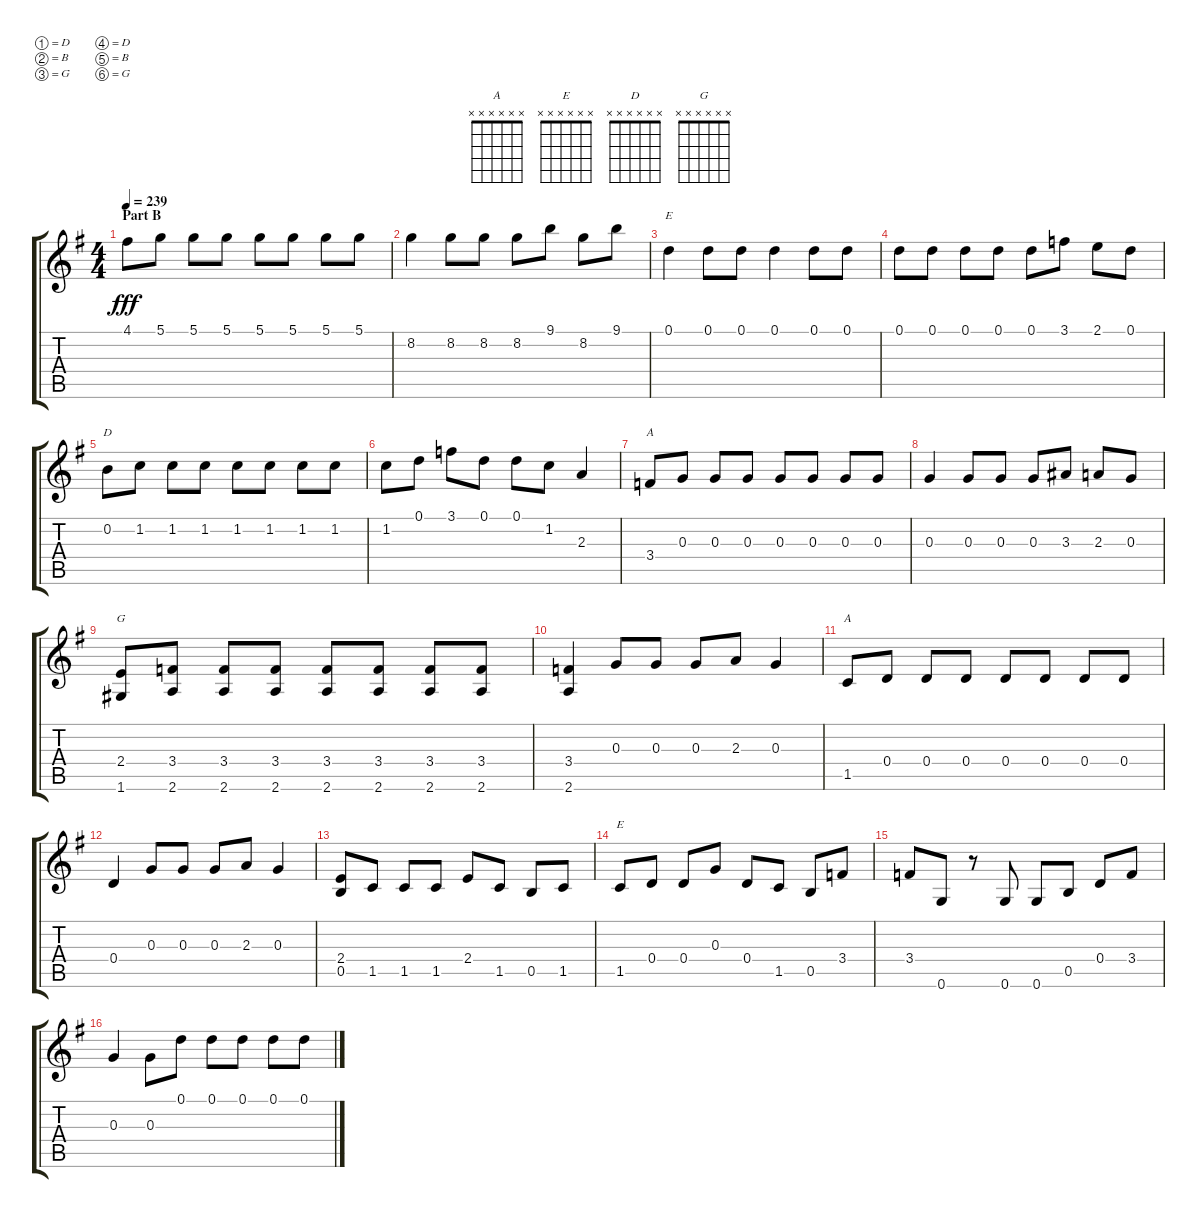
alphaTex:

\bracketExtendMode groupsimilarinstruments
\singleTrackTrackNamePolicy hidden
\multiTrackTrackNamePolicy hidden
\firstSystemTrackNameOrientation horizontal
\otherSystemsTrackNameOrientation horizontal
\track ("Dobro" "Dobro") {instrument acousticguitarsteel}
\staff {score tabs}
\tuning (D4 B3 G3 D3 B2 G2)
\chord ("A" x x x x x x)
\chord ("E" x x x x x x)
\chord ("D" x x x x x x)
\chord ("G" x x x x x x)
\ts (4 4)
\section ("" "Part B")
\tempo 239
\clef g2
\ks g
4.1.8{dy fff} 5.1.8 5.1.8 5.1.8 5.1.8 5.1.8 5.1.8 5.1.8 |
8.2.4 8.2.8 8.2.8 8.2.8 9.1.8 8.2.8 9.1.8 |
0.1.4{ch "E"} 0.1.8 0.1.8 0.1.4 0.1.8 0.1.8 |
0.1.8 0.1.8 0.1.8 0.1.8 0.1.8 3.1.8 2.1.8 0.1.8 |
0.2.8{ch "D"} 1.2.8 1.2.8 1.2.8 1.2.8 1.2.8 1.2.8 1.2.8 |
1.2.8 0.1.8 3.1.8 0.1.8 0.1.8 1.2.8 2.3.4 |
3.4.8{ch "A"} 0.3.8 0.3.8 0.3.8 0.3.8 0.3.8 0.3.8 0.3.8 |
0.3.4 0.3.8 0.3.8 0.3.8 3.3.8 2.3.8 0.3.8 |
(1.6 2.4).8{ch "G"} (2.6 3.4).8 (2.6 3.4).8 (2.6 3.4).8 (2.6 3.4).8 (2.6 3.4).8 (2.6 3.4).8 (2.6 3.4).8 |
(2.6 3.4).4 0.3.8 0.3.8 0.3.8 2.3.8 0.3.4 |
1.5.8{ch "A"} 0.4.8 0.4.8 0.4.8 0.4.8 0.4.8 0.4.8 0.4.8 |
0.4.4 0.3.8 0.3.8 0.3.8 2.3.8 0.3.4 |
(0.5 2.4).8 1.5.8 1.5.8 1.5.8 2.4.8 1.5.8 0.5.8 1.5.8 |
1.5.8{ch "E"} 0.4.8 0.4.8 0.3.8 0.4.8 1.5.8 0.5.8 3.4.8 |
3.4.8 0.6.8 r.8 0.6.8 0.6.8 0.5.8 0.4.8 3.4.8 |
0.3.4 0.3.8 0.1.8 0.1.8 0.1.8 0.1.8 0.1.8
